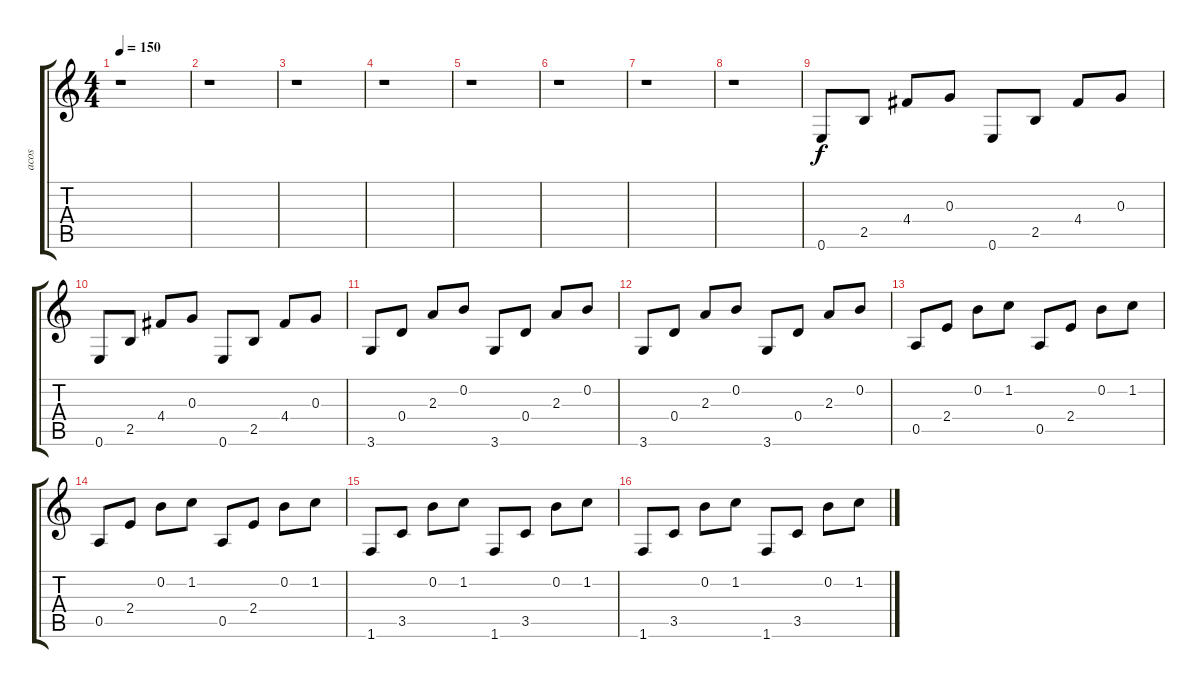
\track ("acos" "acos") {instrument electricguitarclean}
\staff {score tabs}
\tuning (E4 B3 G3 D3 A2 E2) {hide}
\ts (4 4)
\tempo 150
\clef g2
\ks c
r.1{dy f} |
r.1 |
r.1 |
r.1 |
r.1 |
r.1 |
r.1 |
r.1 |
0.6.8 2.5.8 4.4.8 0.3.8 0.6.8 2.5.8 4.4.8 0.3.8 |
0.6.8 2.5.8 4.4.8 0.3.8 0.6.8 2.5.8 4.4.8 0.3.8 |
3.6.8 0.4.8 2.3.8 0.2.8 3.6.8 0.4.8 2.3.8 0.2.8 |
3.6.8 0.4.8 2.3.8 0.2.8 3.6.8 0.4.8 2.3.8 0.2.8 |
0.5.8 2.4.8 0.2.8 1.2.8 0.5.8 2.4.8 0.2.8 1.2.8 |
0.5.8 2.4.8 0.2.8 1.2.8 0.5.8 2.4.8 0.2.8 1.2.8 |
1.6.8 3.5.8 0.2.8 1.2.8 1.6.8 3.5.8 0.2.8 1.2.8 |
1.6.8 3.5.8 0.2.8 1.2.8 1.6.8 3.5.8 0.2.8 1.2.8
